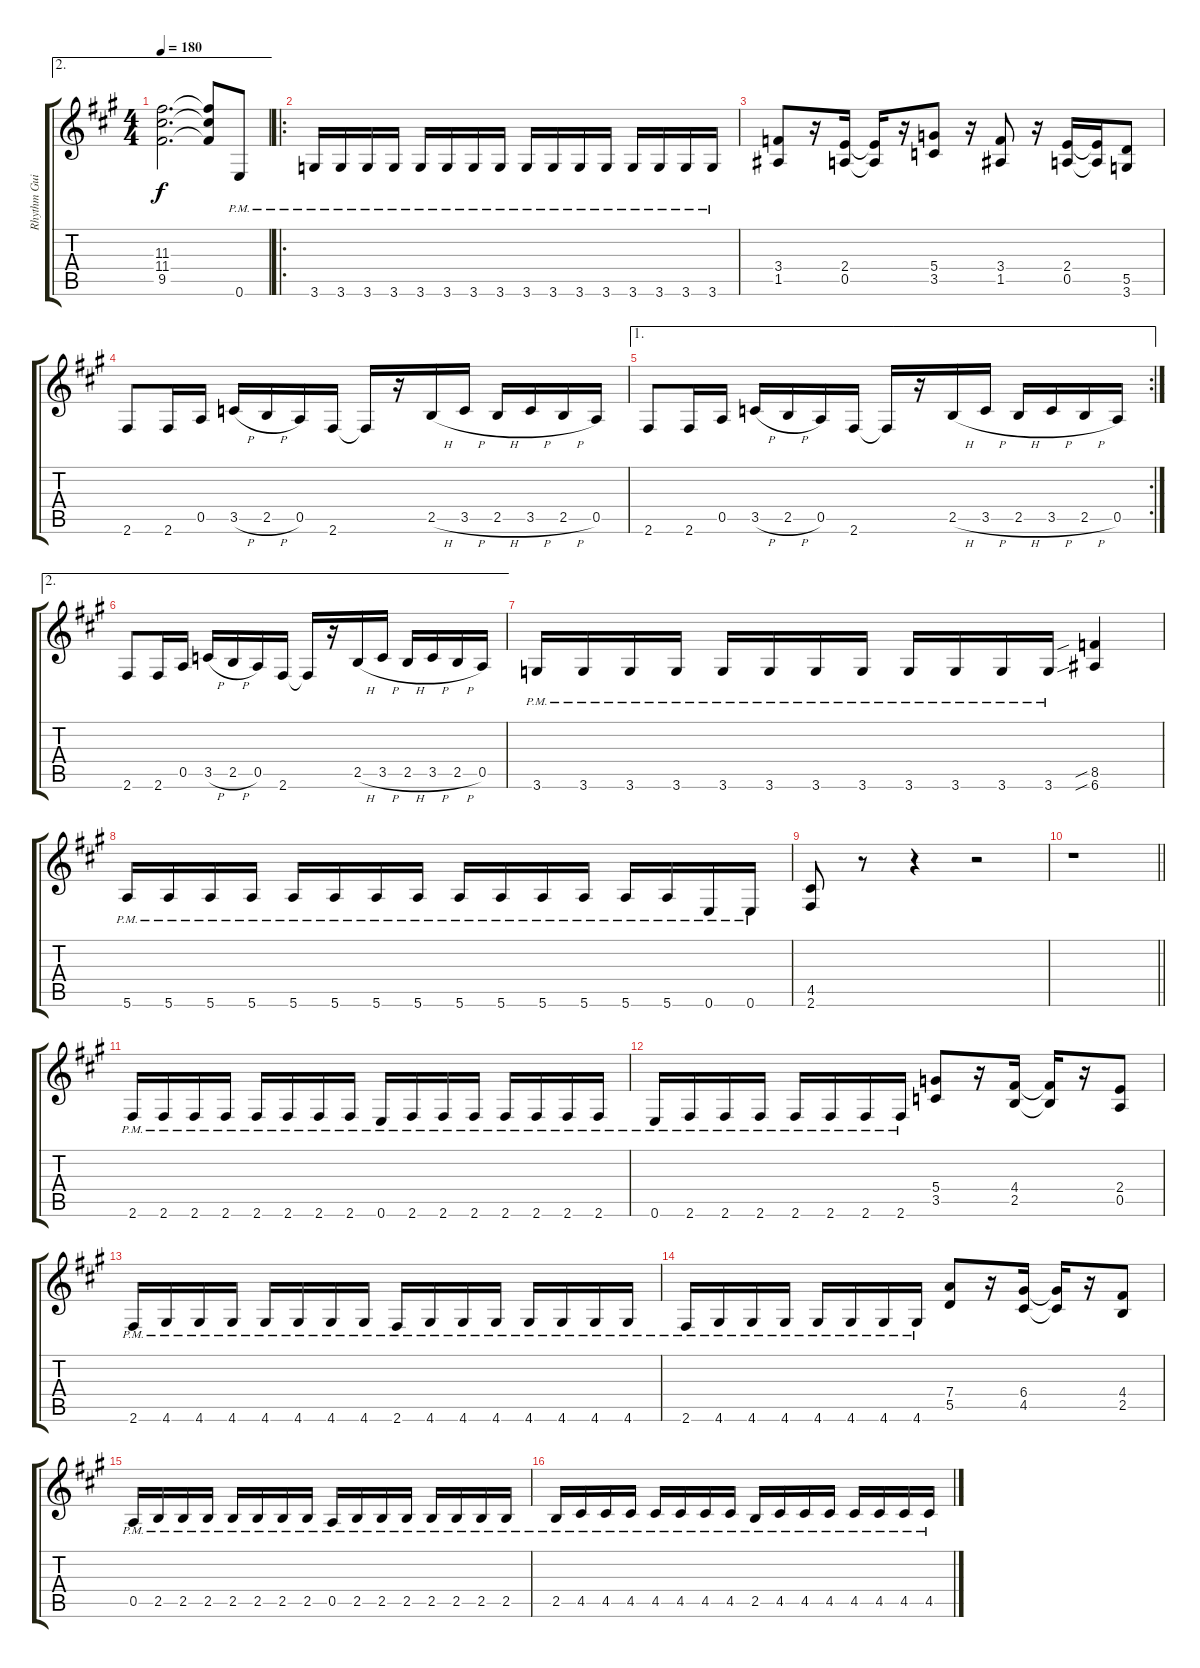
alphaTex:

\track ("Rhythm Guitar - R" "Rhythm Gui") {instrument distortionguitar}
\staff {score tabs}
\tuning (E4 B3 G3 D3 A2 E2) {hide}
\ae 2
\ts (4 4)
\tempo 180
\clef g2
\ks a
(11.3 11.4 9.5).2{d dy f} (11.3{t} 11.4{t} 9.5{t}).8 0.6{pm}.8 |
\ro
3.6{pm}.16 3.6{pm}.16 3.6{pm}.16 3.6{pm}.16 3.6{pm}.16 3.6{pm}.16 3.6{pm}.16 3.6{pm}.16 3.6{pm}.16 3.6{pm}.16 3.6{pm}.16 3.6{pm}.16 3.6{pm}.16 3.6{pm}.16 3.6{pm}.16 3.6{pm}.16 |
(3.4 1.5).8 r.16 (2.4 0.5).16 (2.4{t} 0.5{t}).16 r.16 (5.4 3.5).8 r.16 (3.4 1.5).8 r.16 (2.4 0.5).16 (2.4{t} 0.5{t}).16 (5.5 3.6).8 |
2.6.8 2.6.16 0.5.16 3.5{h}.16 2.5{h}.16 0.5.16 2.6.16 2.6{t}.16 r.16 2.5{h}.16 3.5{h}.16 2.5{h}.16 3.5{h}.16 2.5{h}.16 0.5.16 |
\ae 1
\rc 2
2.6.8 2.6.16 0.5.16 3.5{h}.16 2.5{h}.16 0.5.16 2.6.16 2.6{t}.16 r.16 2.5{h}.16 3.5{h}.16 2.5{h}.16 3.5{h}.16 2.5{h}.16 0.5.16 |
\ae 2
2.6.8 2.6.16 0.5.16 3.5{h}.16 2.5{h}.16 0.5.16 2.6.16 2.6{t}.16 r.16 2.5{h}.16 3.5{h}.16 2.5{h}.16 3.5{h}.16 2.5{h}.16 0.5.16 |
3.6{pm}.16 3.6{pm}.16 3.6{pm}.16 3.6{pm}.16 3.6{pm}.16 3.6{pm}.16 3.6{pm}.16 3.6{pm}.16 3.6{pm}.16 3.6{pm}.16 3.6{pm}.16 3.6{pm}.16 (8.5{sib} 6.6{sib}).4 |
5.6{pm}.16 5.6{pm}.16 5.6{pm}.16 5.6{pm}.16 5.6{pm}.16 5.6{pm}.16 5.6{pm}.16 5.6{pm}.16 5.6{pm}.16 5.6{pm}.16 5.6{pm}.16 5.6{pm}.16 5.6{pm}.16 5.6{pm}.16 0.6{pm}.16 0.6{pm}.16 |
(4.5 2.6).8 r.8 r.4 r.2 |
\barLineRight lightlight
r.1 |
2.6{pm}.16 2.6{pm}.16 2.6{pm}.16 2.6{pm}.16 2.6{pm}.16 2.6{pm}.16 2.6{pm}.16 2.6{pm}.16 0.6{pm}.16 2.6{pm}.16 2.6{pm}.16 2.6{pm}.16 2.6{pm}.16 2.6{pm}.16 2.6{pm}.16 2.6{pm}.16 |
0.6{pm}.16 2.6{pm}.16 2.6{pm}.16 2.6{pm}.16 2.6{pm}.16 2.6{pm}.16 2.6{pm}.16 2.6{pm}.16 (5.4 3.5).8 r.16 (4.4 2.5).16 (4.4{t} 2.5{t}).16 r.16 (2.4 0.5).8 |
2.6{pm}.16 4.6{pm}.16 4.6{pm}.16 4.6{pm}.16 4.6{pm}.16 4.6{pm}.16 4.6{pm}.16 4.6{pm}.16 2.6{pm}.16 4.6{pm}.16 4.6{pm}.16 4.6{pm}.16 4.6{pm}.16 4.6{pm}.16 4.6{pm}.16 4.6{pm}.16 |
2.6{pm}.16 4.6{pm}.16 4.6{pm}.16 4.6{pm}.16 4.6{pm}.16 4.6{pm}.16 4.6{pm}.16 4.6{pm}.16 (7.4 5.5).8 r.16 (6.4 4.5).16 (6.4{t} 4.5{t}).16 r.16 (4.4 2.5).8 |
0.5{pm}.16 2.5{pm}.16 2.5{pm}.16 2.5{pm}.16 2.5{pm}.16 2.5{pm}.16 2.5{pm}.16 2.5{pm}.16 0.5{pm}.16 2.5{pm}.16 2.5{pm}.16 2.5{pm}.16 2.5{pm}.16 2.5{pm}.16 2.5{pm}.16 2.5{pm}.16 |
2.5{pm}.16 4.5{pm}.16 4.5{pm}.16 4.5{pm}.16 4.5{pm}.16 4.5{pm}.16 4.5{pm}.16 4.5{pm}.16 2.5{pm}.16 4.5{pm}.16 4.5{pm}.16 4.5{pm}.16 4.5{pm}.16 4.5{pm}.16 4.5{pm}.16 4.5{pm}.16
